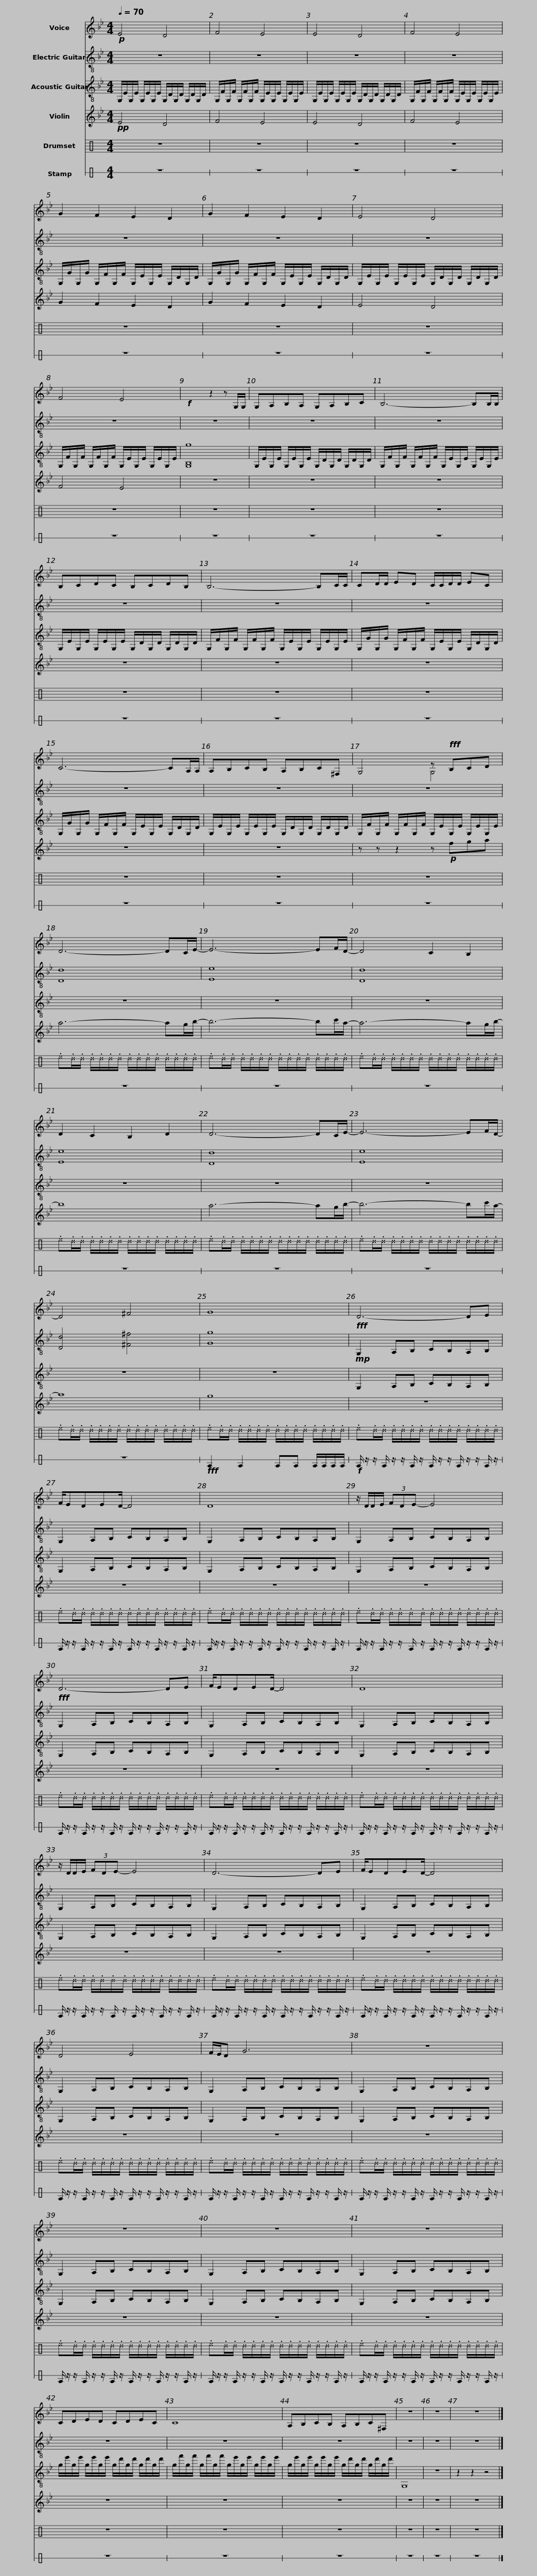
X:1
%%score ( 1 2 ) 3 4 5 6 7
L:1/8
Q:1/4=70
M:4/4
I:linebreak $
K:Bb
V:1 treble
V:2 treble
V:3 treble-8
V:4 treble-8
V:5 treble
V:6 perc
K:none
V:7 perc stafflines=1
K:none
V:1
!p! E4 D4 | F4 E4 |$ E4 D4 | F4 E4 |$ G2 F2 E2 D2 | %5
 G2 F2 E2 D2 |$ E4 D4 | F4 E4 |!f! x4 z2 z G,/G,/ |$ G,A,B,A, G,A,B,C | %10
 B,6- B,B,/B,/ |$ B,CDC B,CDB, | B,6- B,C/C/ |$ CD/D/ ED C/C/D/D/ EC | C6- CA,/A,/ |$ %15
 A,B,CB, A,B,C^F, | G,4- z!fff! B,CD |$ D6- DC/E/- | E6- EF/D/- | D4 C2 B,2 |$ %20
 D2 C2 B,2 D2 | D6- DC/E/- | E6- EF/D/- |$ D4 ^F4 | G8 |$ %25
!fff! D6- DE | F/EDED/- D4 |$ D8 | z/ D/D/E/ (3FDE- E4 |$!fff! D6- DE | %30
 F/EDED/- D4 |$ D8 | z/ D/D/E/ (3FDE- E4 |$ D6- DE | F/EDED/- D4 |$ %35
 D4 E4 | F/E/D G6 |$ z8 | z8 |$ z8 | %40
 z8 |$ CDED CDEC | C8 |$ A,B,CB, A,B,C^F, | z8 | %45
 z8 | z8 |] %47
V:2
 x8 | x8 |$ x8 | x8 |$ x8 | %5
 x8 |$ x8 | x8 | x8 |$ x8 | %10
 x8 |$ x8 | x8 |$ x8 | x8 |$ %15
 x8 | x4 G,4 |$ x8 | x8 | x8 |$ %20
 x8 | x8 | x8 |$ x8 | x8 |$ %25
 x8 | x8 |$ x8 | x8 |$ x8 | %30
 x8 |$ x8 | x8 |$ x8 | x8 |$ %35
 x8 | x8 |$ x8 | x8 |$ x8 | %40
 x8 |$ x8 | x8 |$ x8 | x8 | %45
 x8 | x8 |] %47
V:3
 z8 | z8 |$ z8 | z8 |$ z8 | %5
 z8 |$ z8 | z8 | z8 |$ z8 | %10
 z8 |$ z8 | z8 |$ z8 | z8 |$ %15
 z8 | z8 |$ [Dd]8 | [Ee]8 | [Dd]8 |$ %20
 [Ee]8 | [Dd]8 | [Ee]8 |$ [Dd]4 [^F^f]4 | [Gg]8 |$ %25
!mp! G,2 A,B, CB,A,B, | G,2 A,B, CB,A,B, |$ G,2 A,B, CB,A,B, | G,2 A,B, CB,A,B, |$ G,2 A,B, CB,A,B, | %30
 G,2 A,B, CB,A,B, |$ G,2 A,B, CB,A,B, | G,2 A,B, CB,A,B, |$ G,2 A,B, CB,A,B, | G,2 A,B, CB,A,B, |$ %35
 G,2 A,B, CB,A,B, | G,2 A,B, CB,A,B, |$ G,2 A,B, CB,A,B, | G,2 A,B, CB,A,B, |$ G,2 A,B, CB,A,B, | %40
 G,2 A,B, CB,A,B, |$ z8 | z8 |$ z8 | z8 | %45
 z8 | z8 |] %47
V:4
 G,/E/G,/E/ G,/E/G,/E/ G,/D/G,/D/ G,/D/G,/D/ | G,/F/G,/F/ G,/F/G,/F/ G,/E/G,/E/ G,/E/G,/E/ |$ G,/E/G,/E/ G,/E/G,/E/ G,/D/G,/D/ G,/D/G,/D/ | G,/F/G,/F/ G,/F/G,/F/ G,/E/G,/E/ G,/E/G,/E/ |$ G,/G/G,/G/ G,/F/G,/F/ G,/E/G,/E/ G,/D/G,/D/ | %5
 G,/G/G,/G/ G,/F/G,/F/ G,/E/G,/E/ G,/D/G,/D/ |$ G,/E/G,/E/ G,/E/G,/E/ G,/D/G,/D/ G,/D/G,/D/ | G,/F/G,/F/ G,/F/G,/F/ G,/E/G,/E/ G,/E/G,/E/ | [G,B,g]8 |$ G,/E/G,/E/ G,/E/G,/E/ G,/D/G,/D/ G,/D/G,/D/ | %10
 G,/F/G,/F/ G,/F/G,/F/ G,/E/G,/E/ G,/E/G,/E/ |$ G,/E/G,/E/ G,/E/G,/E/ G,/D/G,/D/ G,/D/G,/D/ | G,/F/G,/F/ G,/F/G,/F/ G,/E/G,/E/ G,/E/G,/E/ |$ G,/G/G,/G/ G,/F/G,/F/ G,/E/G,/E/ G,/D/G,/D/ | G,/G/G,/G/ G,/F/G,/F/ G,/E/G,/E/ G,/D/G,/D/ |$ %15
 G,/E/G,/E/ G,/E/G,/E/ G,/D/G,/D/ G,/D/G,/D/ | G,/F/G,/F/ G,/F/G,/F/ G,/E/G,/E/ G,/E/G,/E/ |$ z8 | z8 | z8 |$ %20
 z8 | z8 | z8 |$ z8 | z8 |$ %25
 G,2 A,B, CB,A,B, | G,2 A,B, CB,A,B, |$ G,2 A,B, CB,A,B, | G,2 A,B, CB,A,B, |$ G,2 A,B, CB,A,B, | %30
 G,2 A,B, CB,A,B, |$ G,2 A,B, CB,A,B, | G,2 A,B, CB,A,B, |$ G,2 A,B, CB,A,B, | G,2 A,B, CB,A,B, |$ %35
 G,2 A,B, CB,A,B, | G,2 A,B, CB,A,B, |$ G,2 A,B, CB,A,B, | G,2 A,B, CB,A,B, |$ G,2 A,B, CB,A,B, | %40
 G,2 A,B, CB,A,B, |$ g/e'/g/e'/ g/e'/g/e'/ g/d'/g/d'/ g/d'/g/d'/ | g/f'/g/f'/ g/f'/g/f'/ g/e'/g/e'/ g/e'/g/e'/ |$ g/e'/g/e'/ g/e'/g/e'/ g/d'/g/d'/ g/d'/g/d'/ | G,8 | %45
 z8 | z2 z2 z4 |] %47
V:5
!pp! E4 D4 | F4 E4 |$ E4 D4 | F4 E4 |$ G2 F2 E2 D2 | %5
 G2 F2 E2 D2 |$ E4 D4 | F4 E4 | z8 |$ z8 | %10
 z8 |$ z8 | z8 |$ z8 | z8 |$ %15
 z8 | z z z2 z!p! fga |$ a6- ag/b/- | b6- bc'/a/- | a6- ag/b/- |$ %20
 b8 | a6- ag/b/- | b6- bc'/a/- |$ a8 | g8 |$ %25
 z8 | z8 |$ z8 | z8 |$ z8 | %30
 z8 |$ z8 | z8 |$ z8 | z8 |$ %35
 z8 | z8 |$ z8 | z8 |$ z8 | %40
 z8 |$ z8 | z8 |$ z8 | z8 | %45
 z8 | z8 |] %47
V:6
[K:C] z8 | z8 |$ z8 | z8 |$ z8 | %5
 z8 |$ z8 | z8 | z8 |$ z8 | %10
 z8 |$ z8 | z8 |$ z8 | z8 |$ %15
 z8 | z8 |$ .^e.^d/.^d/ .^d/.^d/.^d/.^d/ .^d/.^d/.^d/.^d/ .^d/.^d/.^d/.^d/ | .^e.^d/.^d/ .^d/.^d/.^d/.^d/ .^d/.^d/.^d/.^d/ .^d/.^d/.^d/.^d/ | .^e.^d/.^d/ .^d/.^d/.^d/.^d/ .^d/.^d/.^d/.^d/ .^d/.^d/.^d/.^d/ |$ %20
 .^e.^d/.^d/ .^d/.^d/.^d/.^d/ .^d/.^d/.^d/.^d/ .^d/.^d/.^d/.^d/ | .^e.^d/.^d/ .^d/.^d/.^d/.^d/ .^d/.^d/.^d/.^d/ .^d/.^d/.^d/.^d/ | .^e.^d/.^d/ .^d/.^d/.^d/.^d/ .^d/.^d/.^d/.^d/ .^d/.^d/.^d/.^d/ |$ .^e.^d/.^d/ .^d/.^d/.^d/.^d/ .^d/.^d/.^d/.^d/ .^d/.^d/.^d/.^d/ | .^e.^d/.^d/ .^d/.^d/.^d/.^d/ .^d/.^d/.^d/.^d/ .^d/.^d/.^d/.^d/ |$ %25
 .^e.^d/.^d/ .^d/.^d/.^d/.^d/ .^d/.^d/.^d/.^d/ .^d/.^d/.^d/.^d/ | .^e.^d/.^d/ .^d/.^d/.^d/.^d/ .^d/.^d/.^d/.^d/ .^d/.^d/.^d/.^d/ |$ .^e.^d/.^d/ .^d/.^d/.^d/.^d/ .^d/.^d/.^d/.^d/ .^d/.^d/.^d/.^d/ | .^e.^d/.^d/ .^d/.^d/.^d/.^d/ .^d/.^d/.^d/.^d/ .^d/.^d/.^d/.^d/ |$ .^e.^d/.^d/ .^d/.^d/.^d/.^d/ .^d/.^d/.^d/.^d/ .^d/.^d/.^d/.^d/ | %30
 .^e.^d/.^d/ .^d/.^d/.^d/.^d/ .^d/.^d/.^d/.^d/ .^d/.^d/.^d/.^d/ |$ .^e.^d/.^d/ .^d/.^d/.^d/.^d/ .^d/.^d/.^d/.^d/ .^d/.^d/.^d/.^d/ | .^e.^d/.^d/ .^d/.^d/.^d/.^d/ .^d/.^d/.^d/.^d/ .^d/.^d/.^d/.^d/ |$ .^e.^d/.^d/ .^d/.^d/.^d/.^d/ .^d/.^d/.^d/.^d/ .^d/.^d/.^d/.^d/ | .^e.^d/.^d/ .^d/.^d/.^d/.^d/ .^d/.^d/.^d/.^d/ .^d/.^d/.^d/.^d/ |$ %35
 .^e.^d/.^d/ .^d/.^d/.^d/.^d/ .^d/.^d/.^d/.^d/ .^d/.^d/.^d/.^d/ | .^e.^d/.^d/ .^d/.^d/.^d/.^d/ .^d/.^d/.^d/.^d/ .^d/.^d/.^d/.^d/ |$ .^e.^d/.^d/ .^d/.^d/.^d/.^d/ .^d/.^d/.^d/.^d/ .^d/.^d/.^d/.^d/ | .^e.^d/.^d/ .^d/.^d/.^d/.^d/ .^d/.^d/.^d/.^d/ .^d/.^d/.^d/.^d/ |$ .^e.^d/.^d/ .^d/.^d/.^d/.^d/ .^d/.^d/.^d/.^d/ .^d/.^d/.^d/.^d/ | %40
 .^e.^d/.^d/ .^d/.^d/.^d/.^d/ .^d/.^d/.^d/.^d/ .^d/.^d/.^d/.^d/ |$ z8 | z8 |$ z8 | z8 | %45
 z8 | z8 |] %47
V:7
[K:C] z8 | z8 |$ z8 | z8 |$ z8 | %5
 z8 |$ z8 | z8 | z8 |$ z8 | %10
 z8 |$ z8 | z8 |$ z8 | z8 |$ %15
 z8 | z8 |$ z8 | z8 | z8 |$ %20
 z8 | z8 | z8 |$ z8 |!fff! E2 E2 EE E/E/E/E/ |$ %25
!f! E/ z/ z/ E/ z/ z/ E/ z/ E/ z/ z/ E/ z/ z/ E/ z/ | E/ z/ z/ E/ z/ z/ E/ z/ E/ z/ z/ E/ z/ z/ E/ z/ |$ E/ z/ z/ E/ z/ z/ E/ z/ E/ z/ z/ E/ z/ z/ E/ z/ | E/ z/ z/ E/ z/ z/ E/ z/ E/ z/ z/ E/ z/ z/ E/ z/ |$ E/ z/ z/ E/ z/ z/ E/ z/ E/ z/ z/ E/ z/ z/ E/ z/ | %30
 E/ z/ z/ E/ z/ z/ E/ z/ E/ z/ z/ E/ z/ z/ E/ z/ |$ E/ z/ z/ E/ z/ z/ E/ z/ E/ z/ z/ E/ z/ z/ E/ z/ | E/ z/ z/ E/ z/ z/ E/ z/ E/ z/ z/ E/ z/ z/ E/ z/ |$ E/ z/ z/ E/ z/ z/ E/ z/ E/ z/ z/ E/ z/ z/ E/ z/ | E/ z/ z/ E/ z/ z/ E/ z/ E/ z/ z/ E/ z/ z/ E/ z/ |$ %35
 E/ z/ z/ E/ z/ z/ E/ z/ E/ z/ z/ E/ z/ z/ E/ z/ | E/ z/ z/ E/ z/ z/ E/ z/ E/ z/ z/ E/ z/ z/ E/ z/ |$ E/ z/ z/ E/ z/ z/ E/ z/ E/ z/ z/ E/ z/ z/ E/ z/ | E/ z/ z/ E/ z/ z/ E/ z/ E/ z/ z/ E/ z/ z/ E/ z/ |$ E/ z/ z/ E/ z/ z/ E/ z/ E/ z/ z/ E/ z/ z/ E/ z/ | %40
 E/ z/ z/ E/ z/ z/ E/ z/ E/ z/ z/ E/ z/ z/ E/ z/ |$ z8 | z8 |$ z8 | z8 | %45
 z8 | z8 |] %47
